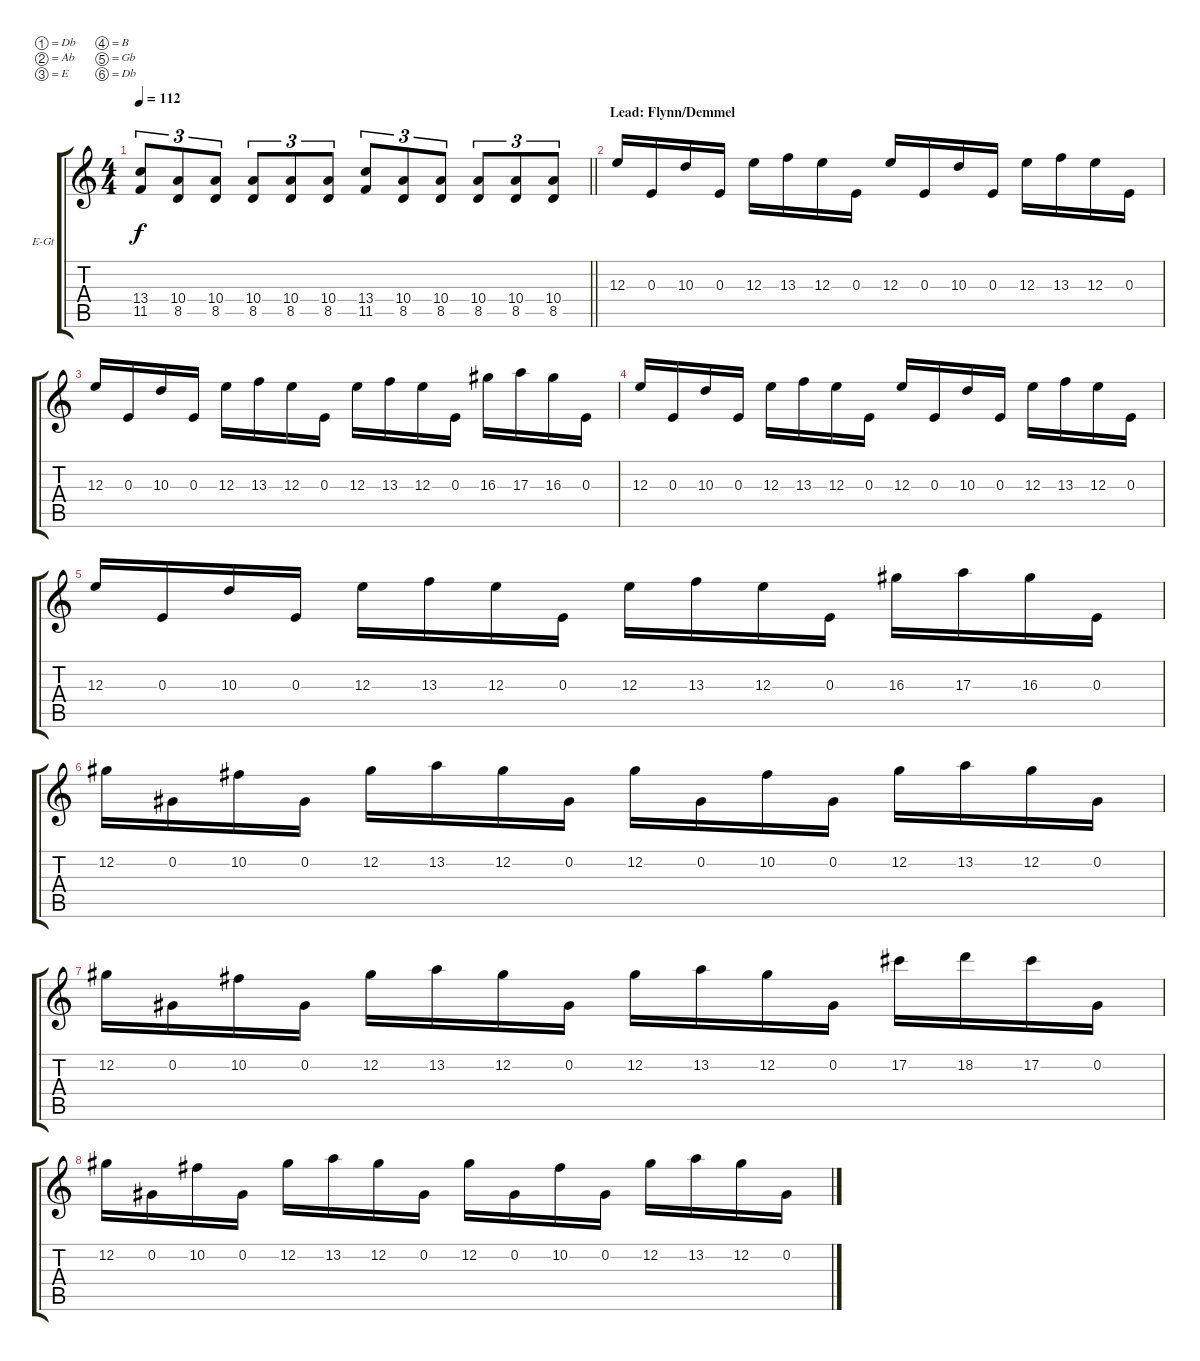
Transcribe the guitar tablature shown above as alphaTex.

\bracketExtendMode groupsimilarinstruments
\firstSystemTrackNameOrientation horizontal
\otherSystemsTrackNameOrientation horizontal
\track ("Guitar II" "E-Gt") {instrument distortionguitar}
\staff {score tabs}
\tuning (Db4 Ab3 E3 B2 Gb2 Db2)
\ts (4 4)
\tempo 112
\clef g2
\barLineRight lightlight
\ks c
(13.4 11.5).8{tu (3 2) dy f} (10.4 8.5).8{tu (3 2)} (10.4 8.5).8{tu (3 2)} (10.4 8.5).8{tu (3 2)} (10.4 8.5).8{tu (3 2)} (10.4 8.5).8{tu (3 2)} (13.4 11.5).8{tu (3 2)} (10.4 8.5).8{tu (3 2)} (10.4 8.5).8{tu (3 2)} (10.4 8.5).8{tu (3 2)} (10.4 8.5).8{tu (3 2)} (10.4 8.5).8{tu (3 2)} |
\section ("" "Lead: Flynn/Demmel")
12.3.16 0.3.16 10.3.16 0.3.16 12.3.16 13.3.16 12.3.16 0.3.16 12.3.16 0.3.16 10.3.16 0.3.16 12.3.16 13.3.16 12.3.16 0.3.16 |
12.3.16 0.3.16 10.3.16 0.3.16 12.3.16 13.3.16 12.3.16 0.3.16 12.3.16 13.3.16 12.3.16 0.3.16 16.3.16 17.3.16 16.3.16 0.3.16 |
12.3.16 0.3.16 10.3.16 0.3.16 12.3.16 13.3.16 12.3.16 0.3.16 12.3.16 0.3.16 10.3.16 0.3.16 12.3.16 13.3.16 12.3.16 0.3.16 |
12.3.16 0.3.16 10.3.16 0.3.16 12.3.16 13.3.16 12.3.16 0.3.16 12.3.16 13.3.16 12.3.16 0.3.16 16.3.16 17.3.16 16.3.16 0.3.16 |
12.2.16 0.2.16 10.2.16 0.2.16 12.2.16 13.2.16 12.2.16 0.2.16 12.2.16 0.2.16 10.2.16 0.2.16 12.2.16 13.2.16 12.2.16 0.2.16 |
12.2.16 0.2.16 10.2.16 0.2.16 12.2.16 13.2.16 12.2.16 0.2.16 12.2.16 13.2.16 12.2.16 0.2.16 17.2.16 18.2.16 17.2.16 0.2.16 |
12.2.16 0.2.16 10.2.16 0.2.16 12.2.16 13.2.16 12.2.16 0.2.16 12.2.16 0.2.16 10.2.16 0.2.16 12.2.16 13.2.16 12.2.16 0.2.16
